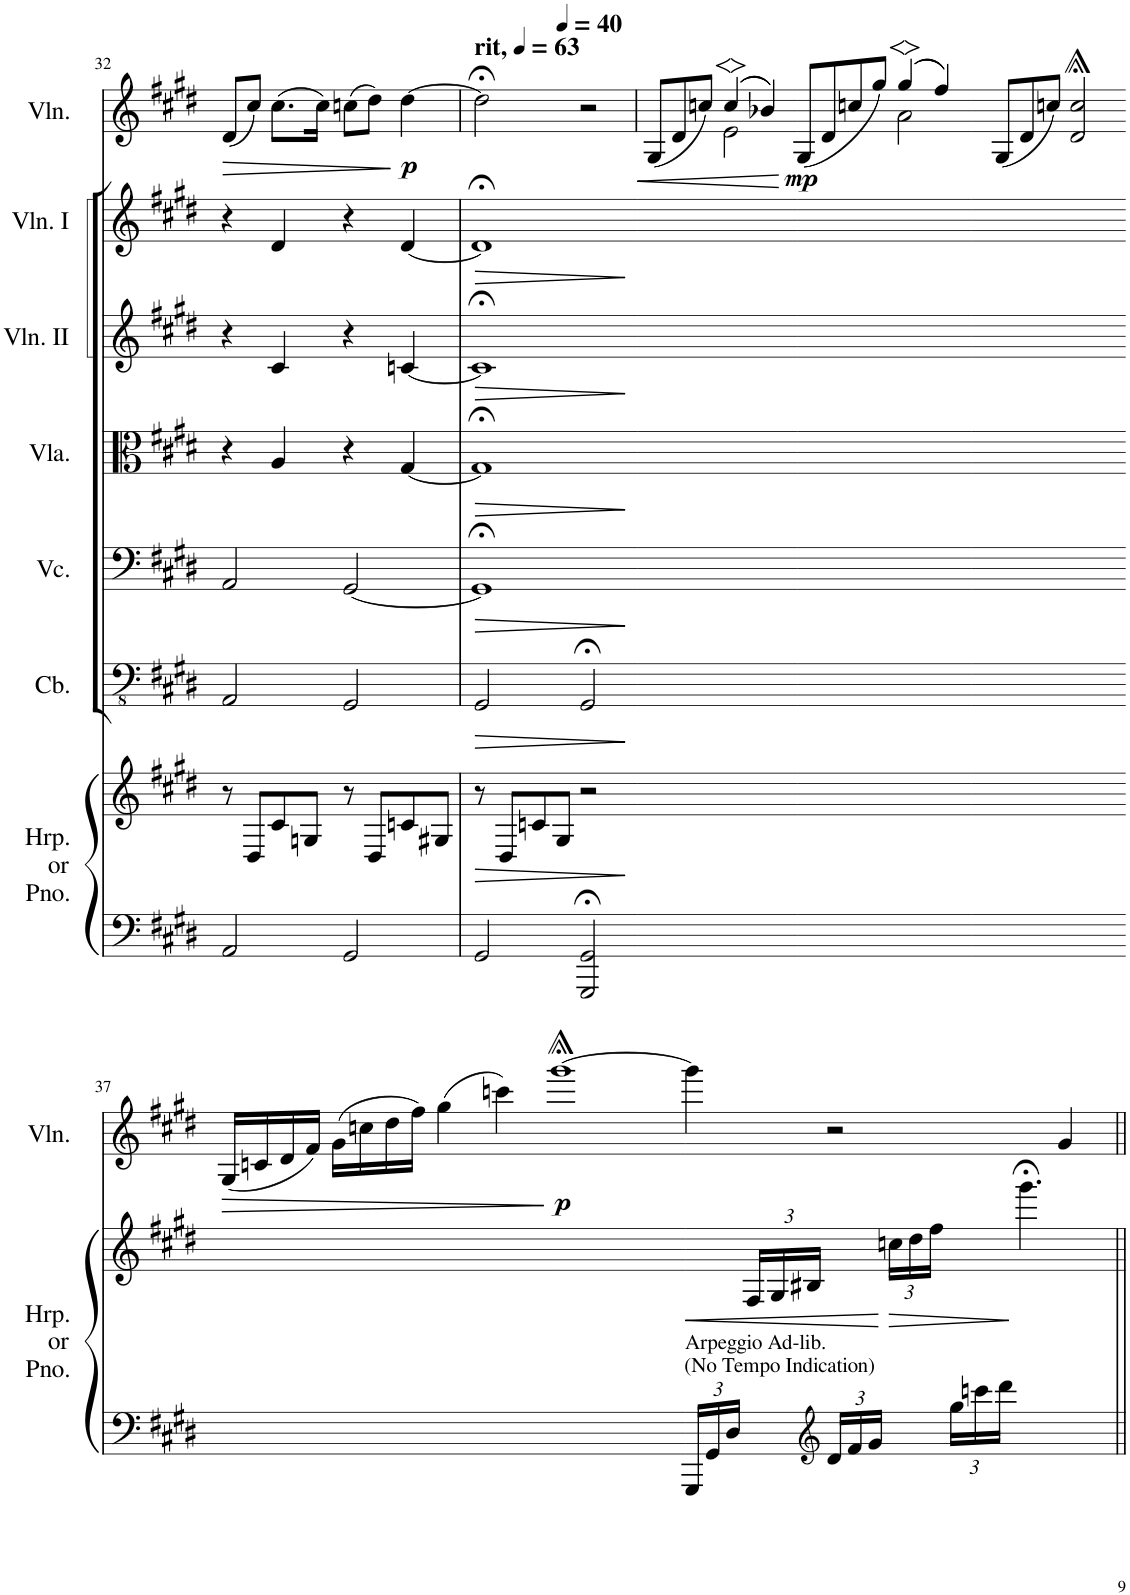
**kern	**kern	**dynam	**kern	**dynam	**kern	**dynam	**kern	**dynam	**kern	**dynam	**kern	**dynam	**kern	**dynam
*part7	*part7	*part7	*part6	*part6	*part5	*part5	*part4	*part4	*part3	*part3	*part2	*part2	*part1	*part1
*staff8	*staff7	*staff7/8	*staff6	*staff6	*staff5	*staff5	*staff4	*staff4	*staff3	*staff3	*staff2	*staff2	*staff1	*staff1
*I"Harp or Piano	*	*	*I"Contrabass	*	*I"Violoncello	*	*I"Viola	*	*I"Violin II	*	*I"Violin I	*	*I"Violin	*
*I'Hrp. or Pno.	*	*	*I'Cb.	*	*I'Vc.	*	*I'Vla.	*	*I'Vln. II	*	*I'Vln. I	*	*I'Vln.	*
!!LO:PB:g=z
*clefF4	*clefG2	*	*clefFv4	*	*clefF4	*	*clefC3	*	*clefG2	*	*clefG2	*	*clefG2	*
*k[f#c#g#d#]	*k[f#c#g#d#]	*	*k[f#c#g#d#]	*	*k[f#c#g#d#]	*	*k[f#c#g#d#]	*	*k[f#c#g#d#]	*	*k[f#c#g#d#]	*	*k[f#c#g#d#]	*
*M4/4	*M4/4	*	*M4/4	*	*M4/4	*	*M4/4	*	*M4/4	*	*M4/4	*	*M4/4	*
=32	=32	=32	=32	=32	=32	=32	=32	=32	=32	=32	=32	=32	=32	=32
!	!	!	!	!	!	!	!	!	!	!	!	!	!	!LO:HP:b
2AA/	8r	.	2AAA/	.	2AA/	.	4r	.	4r	.	4r	.	(8d#/L	>
.	8D#/L	.	.	.	.	.	.	.	.	.	.	.	8cc#/J)	.
.	8c#/	.	.	.	.	.	4A/	.	4c#/	.	4d#/	.	(8.cc#\L	.
.	8Gn/J	.	.	.	.	.	.	.	.	.	.	.	.	.
.	.	.	.	.	.	.	.	.	.	.	.	.	16cc#\Jk)	.
2GG#/	8r	.	2GGG#/	.	[2GG#/	.	4r	.	4r	.	4r	.	(8ccn\L	.
.	8D#/L	.	.	.	.	.	.	.	.	.	.	.	8dd#\J)	.
!	!	!	!	!	!	!	!	!	!	!	!	!	!	!LO:DY:n=1:b
.	8cn/	.	.	.	.	.	[4G#/	.	[4cn/	.	[4d#/	.	[4dd#\	] p
.	8G#X/J	.	.	.	.	.	.	.	.	.	.	.	.	.
=33	=33	=33	=33	=33	=33	=33	=33	=33	=33	=33	=33	=33	=33	=33
*	*	*	*	*	*	*	*	*	*	*	*	*	*MM63	*
!	!	!	!	!	!	!	!	!	!	!	!	!	!LO:TX:a:B:t=rit,	!
!	!	!LO:HP:b	!	!LO:HP:b	!	!LO:HP:b	!	!LO:HP:b	!	!LO:HP:b	!	!LO:HP:b	!	!
*	*	*	*	*	*	*	*	*	*	*	*	*	*^	*
2GG#/	8r	>	2GGG#/	>	1GG#;<]	>	1G#;<]	>	1c;<]	>	1d#;<]	>	2dd#;<\]	4.ryy	.
.	8D#/L	.	.	.	.	.	.	.	.	.	.	.	.	.	.
.	8cn/	.	.	.	.	.	.	.	.	.	.	.	.	.	.
*	*	*	*	*	*	*	*	*	*	*	*	*	*MM40	*	*
.	8G#/J	.	.	.	.	.	.	.	.	.	.	.	.	2ryy	.
2GGG#/;< 2GG#/;<	2r	.	2GGG#;</	.	.	.	.	.	.	.	.	.	2r	.	.
.	.	.	.	.	.	.	.	.	.	.	.	.	.	8ryy	.
.	.	]	.	]	.	]	.	]	.	]	.	]	.	.	.
=34	=34	=34	=34	=34	=34	=34	=34	=34	=34	=34	=34	=34	=34	=34	=34
!	!	!	!	!	!	!	!	!	!	!	!	!	!	!	!LO:HP:b
1ryy	1ryy	.	1ryy	.	1ryy	.	1ryy	.	1ryy	.	1ryy	.	8ryy	2ryy	<
.	.	.	.	.	.	.	.	.	.	.	.	.	(8G#/L	.	.
.	.	.	.	.	.	.	.	.	.	.	.	.	8d#/	.	.
.	.	.	.	.	.	.	.	.	.	.	.	.	8ccn/J)	.	.
.	.	.	.	.	.	.	.	.	.	.	.	.	((4cc>/	2e>\	.
.	.	.	.	.	.	.	.	.	.	.	.	.	4b-X/))	.	.
*	*	*	*	*	*	*	*	*	*	*	*	*	*v	*v	*
.	.	.	.	.	.	.	.	.	.	.	.	.	.	[
=35-	=35-	=35-	=35-	=35-	=35-	=35-	=35-	=35-	=35-	=35-	=35-	=35-	=35-	=35-
*	*	*	*	*	*	*	*	*	*	*	*	*	*^	*
!	!	!	!	!	!	!	!	!	!	!	!	!	!	!	!LO:DY:b
1ryy	1ryy	.	1ryy	.	1ryy	.	1ryy	.	1ryy	.	1ryy	.	(8G#/L	2ryy	mp
.	.	.	.	.	.	.	.	.	.	.	.	.	8d#/	.	.
.	.	.	.	.	.	.	.	.	.	.	.	.	8ccn/	.	.
.	.	.	.	.	.	.	.	.	.	.	.	.	8gg#/J)	.	.
.	.	.	.	.	.	.	.	.	.	.	.	.	((4gg#>/	2a>\	.
.	.	.	.	.	.	.	.	.	.	.	.	.	4ff#/))	.	.
*	*	*	*	*	*	*	*	*	*	*	*	*	*v	*v	*
=36-	=36-	=36-	=36-	=36-	=36-	=36-	=36-	=36-	=36-	=36-	=36-	=36-	=36-	=36-
1ryy	1ryy	.	1ryy	.	1ryy	.	1ryy	.	1ryy	.	1ryy	.	8ryy	.
.	.	.	.	.	.	.	.	.	.	.	.	.	(8G#/L	.
.	.	.	.	.	.	.	.	.	.	.	.	.	8d#/	.
.	.	.	.	.	.	.	.	.	.	.	.	.	8ccn/J)	.
.	.	.	.	.	.	.	.	.	.	.	.	.	2d#/;< 2cc/;<	.
!!LO:LB:g=z
=37-	=37-	=37-	=37-	=37-	=37-	=37-	=37-	=37-	=37-	=37-	=37-	=37-	=37-	=37-
!	!	!	!	!	!	!	!	!	!	!	!	!	!	!LO:HP:b
1ryy	1ryy	.	1ryy	.	1ryy	.	1ryy	.	1ryy	.	1ryy	.	(16G#/LL	>
.	.	.	.	.	.	.	.	.	.	.	.	.	16cn/	.
.	.	.	.	.	.	.	.	.	.	.	.	.	16d#/	.
.	.	.	.	.	.	.	.	.	.	.	.	.	16f#/JJ)	.
.	.	.	.	.	.	.	.	.	.	.	.	.	(16g#\LL	.
.	.	.	.	.	.	.	.	.	.	.	.	.	16ccn\	.
.	.	.	.	.	.	.	.	.	.	.	.	.	16dd#\	.
.	.	.	.	.	.	.	.	.	.	.	.	.	16ff#\JJ)	.
.	.	.	.	.	.	.	.	.	.	.	.	.	(4gg#\	.
.	.	.	.	.	.	.	.	.	.	.	.	.	4cccn\)	.
.	.	.	.	.	.	.	.	.	.	.	.	.	.	]
=38-	=38-	=38-	=38-	=38-	=38-	=38-	=38-	=38-	=38-	=38-	=38-	=38-	=38-	=38-
!	!	!	!	!	!	!	!	!	!	!	!	!	!	!LO:DY:b
1ryy	1ryy	.	1ryy	.	1ryy	.	1ryy	.	1ryy	.	1ryy	.	[1ggg#;<	p
=39-	=39-	=39-	=39-	=39-	=39-	=39-	=39-	=39-	=39-	=39-	=39-	=39-	=39-	=39-
*Xbrackettup	*	*	*	*	*	*	*	*	*	*	*	*	*	*
!LO:TX:a:t=Arpeggio Ad-lib.	!	!	!	!	!	!	!	!	!	!	!	!	!	!
!LO:TX:a:t=(No Tempo Indication)	!	!	!	!	!	!	!	!	!	!	!	!	!	!
!	!	!LO:HP:b	!	!	!	!	!	!	!	!	!	!	!	!
24GGG#/LL	8ryy	<	1ryy	.	1ryy	.	1ryy	.	1ryy	.	1ryy	.	4ggg#\]	.
24GG#/	.	.	.	.	.	.	.	.	.	.	.	.	.	.
24D#/JJ	.	.	.	.	.	.	.	.	.	.	.	.	.	.
*	*Xbrackettup	*	*	*	*	*	*	*	*	*	*	*	*	*
8ryy	24F#/LL	.	.	.	.	.	.	.	.	.	.	.	.	.
.	24G#/	.	.	.	.	.	.	.	.	.	.	.	.	.
.	24B#X/JJ	.	.	.	.	.	.	.	.	.	.	.	.	.
*clefG2	*	*	*	*	*	*	*	*	*	*	*	*	*	*
24d#/LL	8ryy	.	.	.	.	.	.	.	.	.	.	.	2r	.
24f#/	.	.	.	.	.	.	.	.	.	.	.	.	.	.
24g#/JJ	.	.	.	.	.	.	.	.	.	.	.	.	.	.
!	!	!LO:HP:n=1:b	!	!	!	!	!	!	!	!	!	!	!	!
8ryy	24ccn\LL	[ >	.	.	.	.	.	.	.	.	.	.	.	.
.	24dd#\	.	.	.	.	.	.	.	.	.	.	.	.	.
.	24ff#\JJ	.	.	.	.	.	.	.	.	.	.	.	.	.
24gg#\LL	8ryy	.	.	.	.	.	.	.	.	.	.	.	.	.
24cccn\	.	.	.	.	.	.	.	.	.	.	.	.	.	.
24ddd#\JJ	.	.	.	.	.	.	.	.	.	.	.	.	.	.
8ryy	4.ggg#;<\	]	.	.	.	.	.	.	.	.	.	.	.	.
4ryy	.	.	.	.	.	.	.	.	.	.	.	.	4g#/	.
=||	=||	=||	=||	=||	=||	=||	=||	=||	=||	=||	=||	=||	=||	=||
*-	*-	*-	*-	*-	*-	*-	*-	*-	*-	*-	*-	*-	*-	*-
